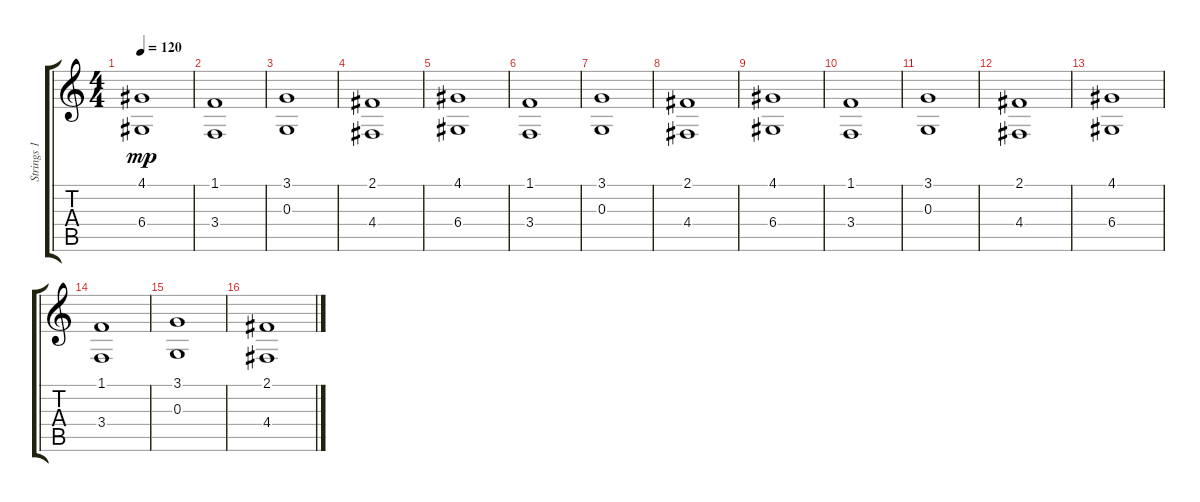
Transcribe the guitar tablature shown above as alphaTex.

\track ("Strings 1" "Strings 1") {instrument stringensemble2}
\staff {score tabs}
\tuning (E4 B3 G3 D3 A2 E2) {hide}
\ts (4 4)
\tempo 120
\clef g2
\ks c
(4.1 6.4).1{dy mp} |
(1.1 3.4).1 |
(3.1 0.3).1 |
(2.1 4.4).1 |
(4.1 6.4).1 |
(1.1 3.4).1 |
(3.1 0.3).1 |
(2.1 4.4).1 |
(4.1 6.4).1 |
(1.1 3.4).1 |
(3.1 0.3).1 |
(2.1 4.4).1 |
(4.1 6.4).1 |
(1.1 3.4).1 |
(3.1 0.3).1 |
(2.1 4.4).1
